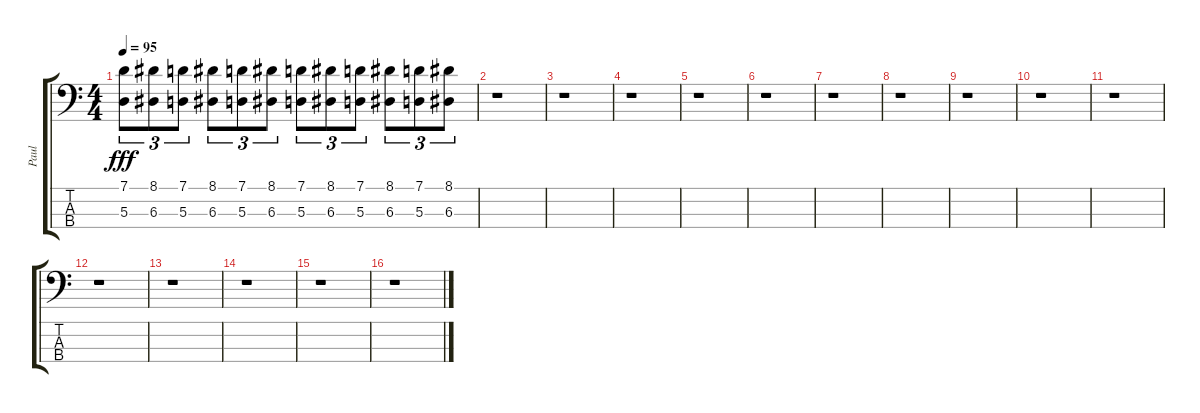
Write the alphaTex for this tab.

\track ("Paul" "Paul") {instrument electricbasspick}
\staff {score tabs}
\tuning (G2 D2 A1 E1) {hide}
\ts (4 4)
\tempo 95
\clef f4
\ks c
(7.1 5.3).8{tu (3 2) dy fff} (8.1 6.3).8{tu (3 2)} (7.1 5.3).8{tu (3 2)} (8.1 6.3).8{tu (3 2)} (7.1 5.3).8{tu (3 2)} (8.1 6.3).8{tu (3 2)} (7.1 5.3).8{tu (3 2)} (8.1 6.3).8{tu (3 2)} (7.1 5.3).8{tu (3 2)} (8.1 6.3).8{tu (3 2)} (7.1 5.3).8{tu (3 2)} (8.1 6.3).8{tu (3 2)} |
r.1 |
r.1 |
r.1 |
r.1 |
r.1 |
r.1 |
r.1 |
r.1 |
r.1 |
r.1 |
r.1 |
r.1 |
r.1 |
r.1 |
r.1
